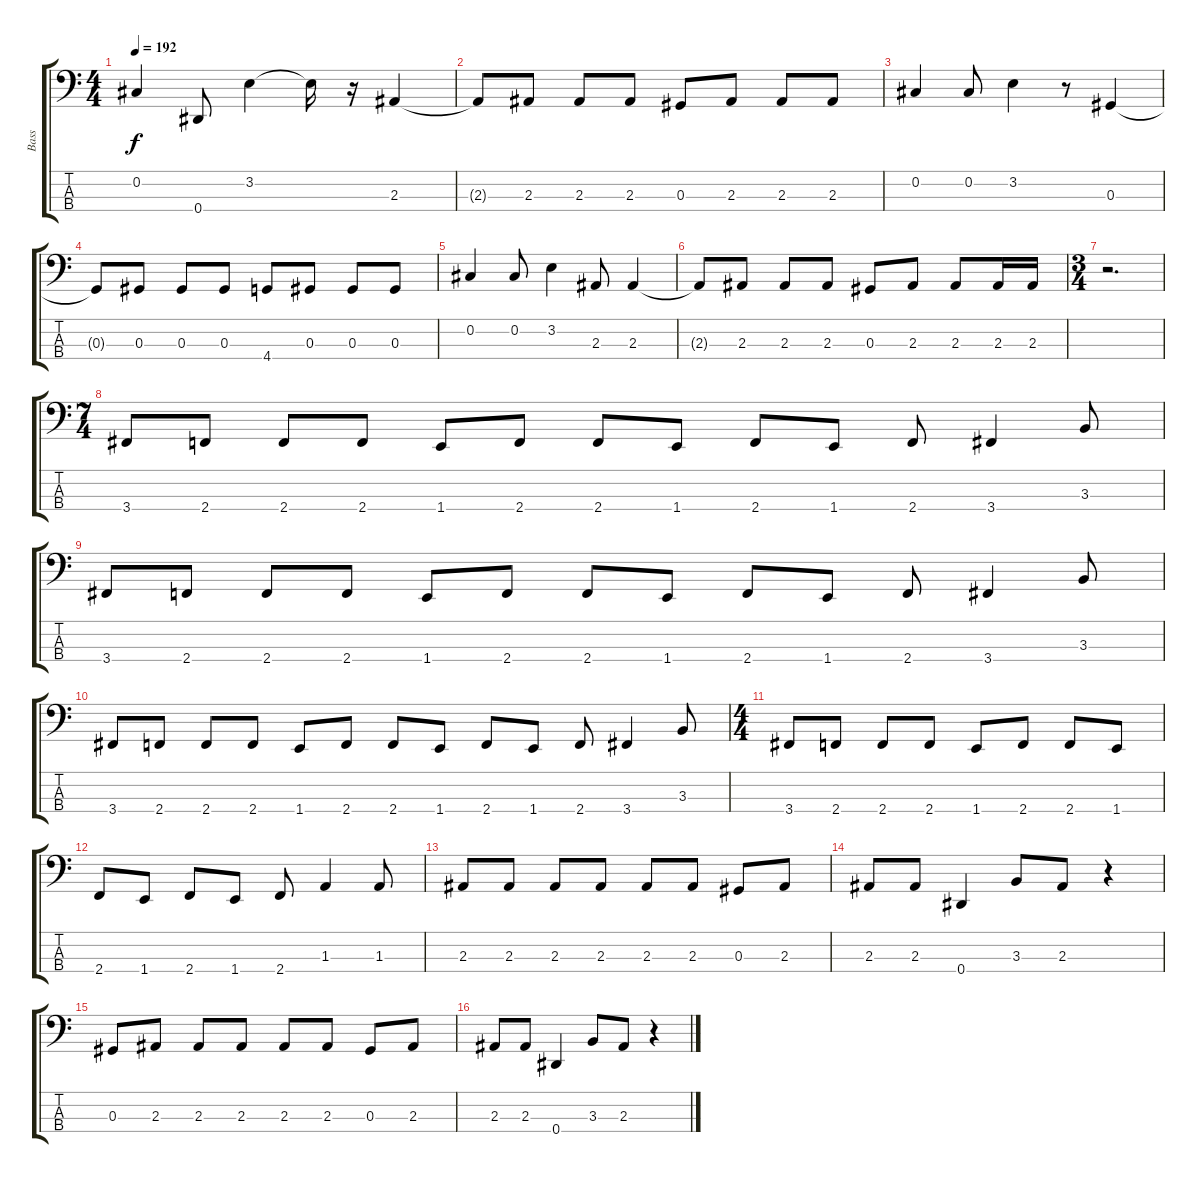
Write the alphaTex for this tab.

\track ("Bass" "Bass") {instrument electricbasspick}
\staff {score tabs}
\tuning (Gb2 Db2 Ab1 Eb1) {hide}
\ts (4 4)
\tempo 192
\clef f4
\ks c
0.2.4{dy f} 0.4.8 3.2.4 3.2{t}.16 r.16 2.3.4 |
2.3{t}.8 2.3.8 2.3.8 2.3.8 0.3.8 2.3.8 2.3.8 2.3.8 |
0.2.4 0.2.8 3.2.4 r.8 0.3.4 |
0.3{t}.8 0.3.8 0.3.8 0.3.8 4.4.8 0.3.8 0.3.8 0.3.8 |
0.2.4 0.2.8 3.2.4 2.3.8 2.3.4 |
2.3{t}.8 2.3.8 2.3.8 2.3.8 0.3.8 2.3.8 2.3.8 2.3.16 2.3.16 |
\ts (3 4)
r.2{d} |
\ts (7 4)
3.4.8 2.4.8 2.4.8 2.4.8 1.4.8 2.4.8 2.4.8 1.4.8 2.4.8 1.4.8 2.4.8 3.4.4 3.3.8 |
3.4.8 2.4.8 2.4.8 2.4.8 1.4.8 2.4.8 2.4.8 1.4.8 2.4.8 1.4.8 2.4.8 3.4.4 3.3.8 |
3.4.8 2.4.8 2.4.8 2.4.8 1.4.8 2.4.8 2.4.8 1.4.8 2.4.8 1.4.8 2.4.8 3.4.4 3.3.8 |
\ts (4 4)
3.4.8 2.4.8 2.4.8 2.4.8 1.4.8 2.4.8 2.4.8 1.4.8 |
2.4.8 1.4.8 2.4.8 1.4.8 2.4.8 1.3.4 1.3.8 |
2.3.8 2.3.8 2.3.8 2.3.8 2.3.8 2.3.8 0.3.8 2.3.8 |
2.3.8 2.3.8 0.4.4 3.3.8 2.3.8 r.4 |
0.3.8 2.3.8 2.3.8 2.3.8 2.3.8 2.3.8 0.3.8 2.3.8 |
2.3.8 2.3.8 0.4.4 3.3.8 2.3.8 r.4
